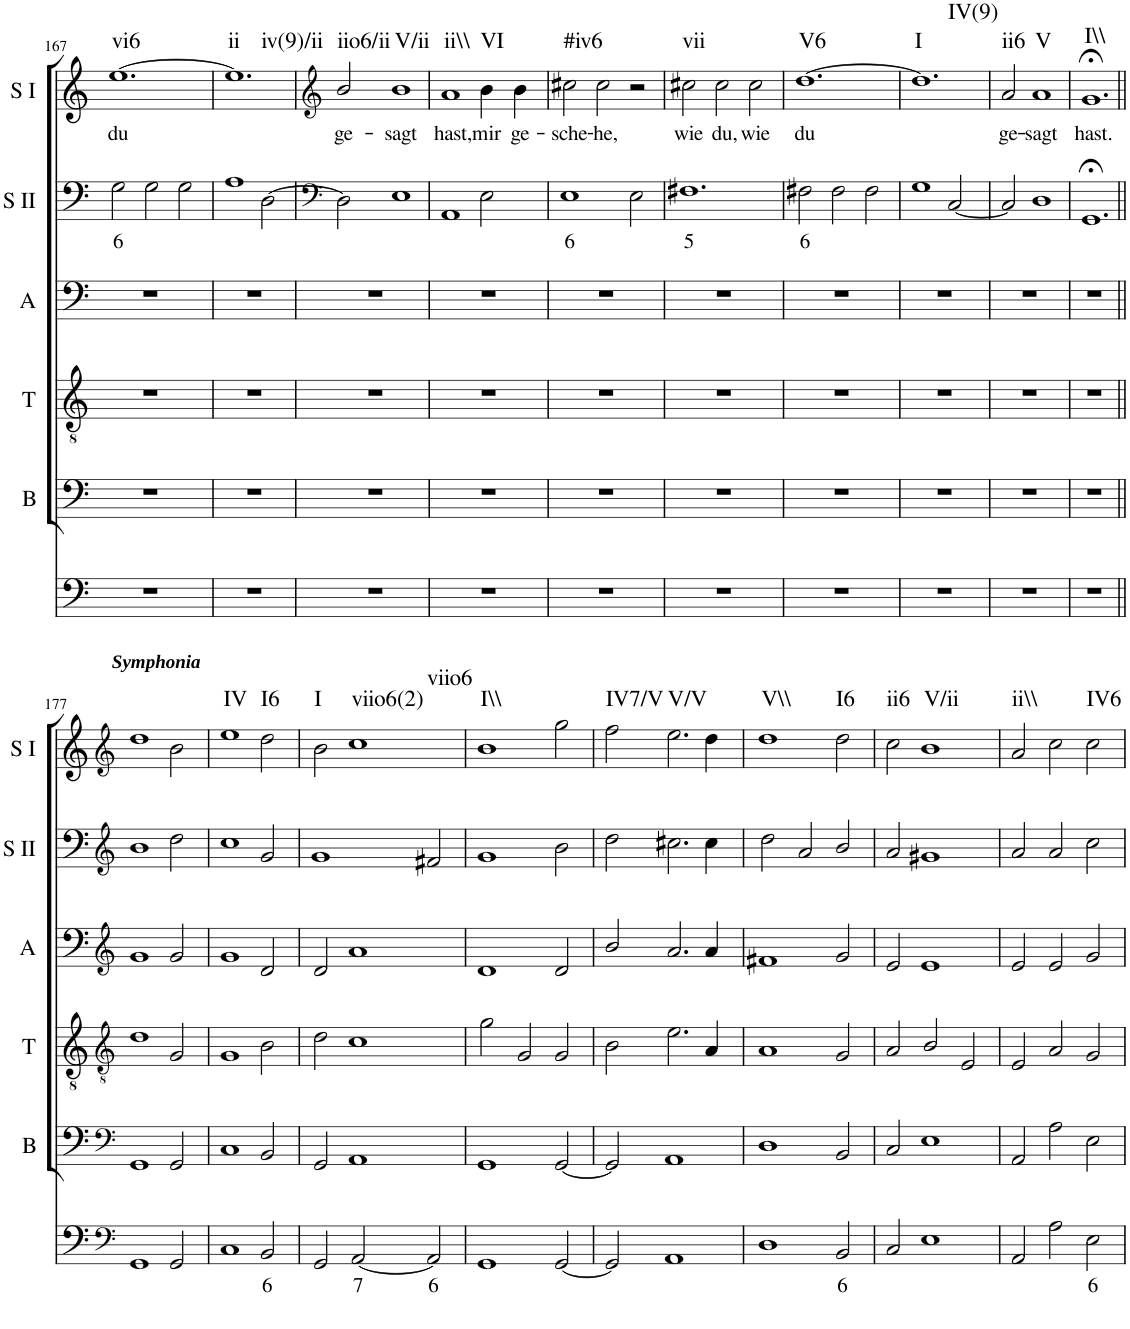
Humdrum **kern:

**kern	**text	**kern	**kern	**kern	**kern	**text	**kern	**text	**harte
*part6	*part6	*part5	*part4	*part3	*part2	*part2	*part1	*part1	*part1
*staff6	*staff6	*staff5	*staff4	*staff3	*staff2	*staff2	*staff1	*staff1	*
*I"Continuo	*	*I"Bass	*I"Tenor	*I"Alto	*I"Soprano II	*	*I"Soprano I	*	*
*	*	*I'B	*I'T	*I'A	*I'S II	*	*I'S I	*	*
!!LO:PB:g=z
*clefF4	*	*clefF4	*clefGv2	*clefF4	*clefF4	*	*clefG2	*	*
*k[]	*	*k[]	*k[]	*k[]	*k[]	*	*k[]	*	*
*M3/2	*	*M3/2	*M3/2	*M3/2	*M3/2	*	*M3/2	*	*
=167	=167	=167	=167	=167	=167	=167	=167	=167	=167
!	!	!	!	!	!	!LO:LY:b	!	!LO:LY:b	!LO:H:kt=vi6
1.r	.	1.r	1.r	1.r	2G\	6	[1.ee	du	N
.	.	.	.	.	2G\	.	.	.	.
.	.	.	.	.	2G\	.	.	.	.
=168	=168	=168	=168	=168	=168	=168	=168	=168	=168
!	!	!	!	!	!	!	!	!	!LO:H:n=1:kt=ii
!	!	!	!	!	!	!	!	!	!LO:H:n=2:kt=iv(9)/ii
1.r	.	1.r	1.r	1.r	1A	.	1.ee]	.	N N
.	.	.	.	.	[2D\	.	.	.	.
=169	=169	=169	=169	=169	=169	=169	=169	=169	=169
*	*	*	*	*	*clefF4	*	*clefG2	*	*
!	!	!	!	!	!	!	!	!LO:LY:b	!LO:H:kt=iio6/ii
1.r	.	1.r	1.r	1.r	2D\]	.	2b/	ge-	N
!	!	!	!	!	!	!	!	!LO:LY:b	!LO:H:kt=V/ii
.	.	.	.	.	1E	.	1b	sagt	N
=170	=170	=170	=170	=170	=170	=170	=170	=170	=170
!	!	!	!	!	!	!	!	!LO:LY:b	!LO:H:kt=ii\\
1.r	.	1.r	1.r	1.r	1AA	.	1a	hast,	N
!	!	!	!	!	!	!	!	!LO:LY:b	!LO:H:kt=VI
.	.	.	.	.	2E\	.	4b\	mir	N
!	!	!	!	!	!	!	!	!LO:LY:b	!
.	.	.	.	.	.	.	4b\	ge-	.
=171	=171	=171	=171	=171	=171	=171	=171	=171	=171
!	!	!	!	!	!	!LO:LY:b	!	!LO:LY:b	!LO:H:kt=#iv6
1.r	.	1.r	1.r	1.r	1E	6	2cc#X\	sche-	N
!	!	!	!	!	!	!	!	!LO:LY:b	!
.	.	.	.	.	.	.	2cc#\	he,	.
.	.	.	.	.	2E\	.	2r	.	.
=172	=172	=172	=172	=172	=172	=172	=172	=172	=172
!	!	!	!	!	!	!LO:LY:b	!	!LO:LY:b	!LO:H:kt=vii
1.r	.	1.r	1.r	1.r	1.F#X	5	2cc#X\	wie	N
!	!	!	!	!	!	!	!	!LO:LY:b	!
.	.	.	.	.	.	.	2cc#\	du,	.
!	!	!	!	!	!	!	!	!LO:LY:b	!
.	.	.	.	.	.	.	2cc#\	wie	.
=173	=173	=173	=173	=173	=173	=173	=173	=173	=173
!	!	!	!	!	!	!LO:LY:b	!	!LO:LY:b	!LO:H:kt=V6
1.r	.	1.r	1.r	1.r	2F#X\	6	[1.dd	du	N
.	.	.	.	.	2F#\	.	.	.	.
.	.	.	.	.	2F#\	.	.	.	.
=174	=174	=174	=174	=174	=174	=174	=174	=174	=174
!	!	!	!	!	!	!	!	!	!LO:H:n=1:kt=I
!	!	!	!	!	!	!	!	!	!LO:H:n=2:kt=IV(9)
1.r	.	1.r	1.r	1.r	1G	.	1.dd]	.	N N
.	.	.	.	.	[2C/	.	.	.	.
=175	=175	=175	=175	=175	=175	=175	=175	=175	=175
!	!	!	!	!	!	!	!	!LO:LY:b	!LO:H:kt=ii6
1.r	.	1.r	1.r	1.r	2C/]	.	2a/	ge-	N
!	!	!	!	!	!	!	!	!LO:LY:b	!LO:H:kt=V
.	.	.	.	.	1D	.	1a	sagt	N
=176	=176	=176	=176	=176	=176	=176	=176	=176	=176
!	!	!	!	!	!	!	!	!LO:LY:b	!LO:H:kt=I\\
1.r	.	1.r	1.r	1.r	1.GG;<	.	1.g;<	hast.	N
!!LO:LB:g=z
=177||	=177||	=177||	=177||	=177||	=177||	=177||	=177||	=177||	=177||
*clefF4	*	*clefF4	*clefGv2	*clefG2	*clefG2	*	*clefG2	*	*
!	!	!	!	!	!	!	!LO:TX:a:Bi:t=Symphonia	!	!
1GG	.	1GG	1d	1g	1b	.	1dd	.	.
2GG/	.	2GG/	2G/	2g/	2dd\	.	2b\	.	.
=178	=178	=178	=178	=178	=178	=178	=178	=178	=178
!	!	!	!	!	!	!	!	!	!LO:H:kt=IV
1C	.	1C	1G	1g	1cc	.	1ee	.	N
!	!LO:LY:b	!	!	!	!	!	!	!	!LO:H:kt=I6
2BB/	6	2BB/	2B\	2d/	2g/	.	2dd\	.	N
=179	=179	=179	=179	=179	=179	=179	=179	=179	=179
!	!	!	!	!	!	!	!	!	!LO:H:kt=I
2GG/	.	2GG/	2d\	2d/	1g	.	2b\	.	N
!	!LO:LY:b	!	!	!	!	!	!	!	!LO:H:n=1:kt=viio6(2)
!	!	!	!	!	!	!	!	!	!LO:H:n=2:kt=viio6
[2AA/	7	1AA	1c	1a	.	.	1cc	.	N N
!	!LO:LY:b	!	!	!	!	!	!	!	!
2AA/]	6	.	.	.	2f#X/	.	.	.	.
=180	=180	=180	=180	=180	=180	=180	=180	=180	=180
!	!	!	!	!	!	!	!	!	!LO:H:kt=I\\
1GG	.	1GG	2g\	1d	1g	.	1b	.	N
.	.	.	2G/	.	.	.	.	.	.
[2GG/	.	[2GG/	2G/	2d/	2b\	.	2gg\	.	.
=181	=181	=181	=181	=181	=181	=181	=181	=181	=181
!	!	!	!	!	!	!	!	!	!LO:H:kt=IV7/V
2GG/]	.	2GG/]	2B\	2b/	2dd\	.	2ff\	.	N
!	!	!	!	!	!	!	!	!	!LO:H:kt=V/V
1AA	.	1AA	2.e\	2.a/	2.cc#X\	.	2.ee\	.	N
.	.	.	4A/	4a/	4cc#\	.	4dd\	.	.
=182	=182	=182	=182	=182	=182	=182	=182	=182	=182
!	!	!	!	!	!	!	!	!	!LO:H:kt=V\\
1D	.	1D	1A	1f#X	2dd\	.	1dd	.	N
.	.	.	.	.	2a/	.	.	.	.
!	!LO:LY:b	!	!	!	!	!	!	!	!LO:H:kt=I6
2BB/	6	2BB/	2G/	2g/	2b/	.	2dd\	.	N
=183	=183	=183	=183	=183	=183	=183	=183	=183	=183
!	!	!	!	!	!	!	!	!	!LO:H:kt=ii6
2C/	.	2C/	2A/	2e/	2a/	.	2cc\	.	N
!	!	!	!	!	!	!	!	!	!LO:H:kt=V/ii
1E	.	1E	2B/	1e	1g#X	.	1b	.	N
.	.	.	2E/	.	.	.	.	.	.
=184	=184	=184	=184	=184	=184	=184	=184	=184	=184
!	!	!	!	!	!	!	!	!	!LO:H:kt=ii\\
2AA/	.	2AA/	2E/	2e/	2a/	.	2a/	.	N
2A\	.	2A\	2A/	2e/	2a/	.	2cc\	.	.
!	!LO:LY:b	!	!	!	!	!	!	!	!LO:H:kt=IV6
2E\	6	2E\	2G/	2g/	2cc\	.	2cc\	.	N
=	=	=	=	=	=	=	=	=	=
*-	*-	*-	*-	*-	*-	*-	*-	*-	*-
